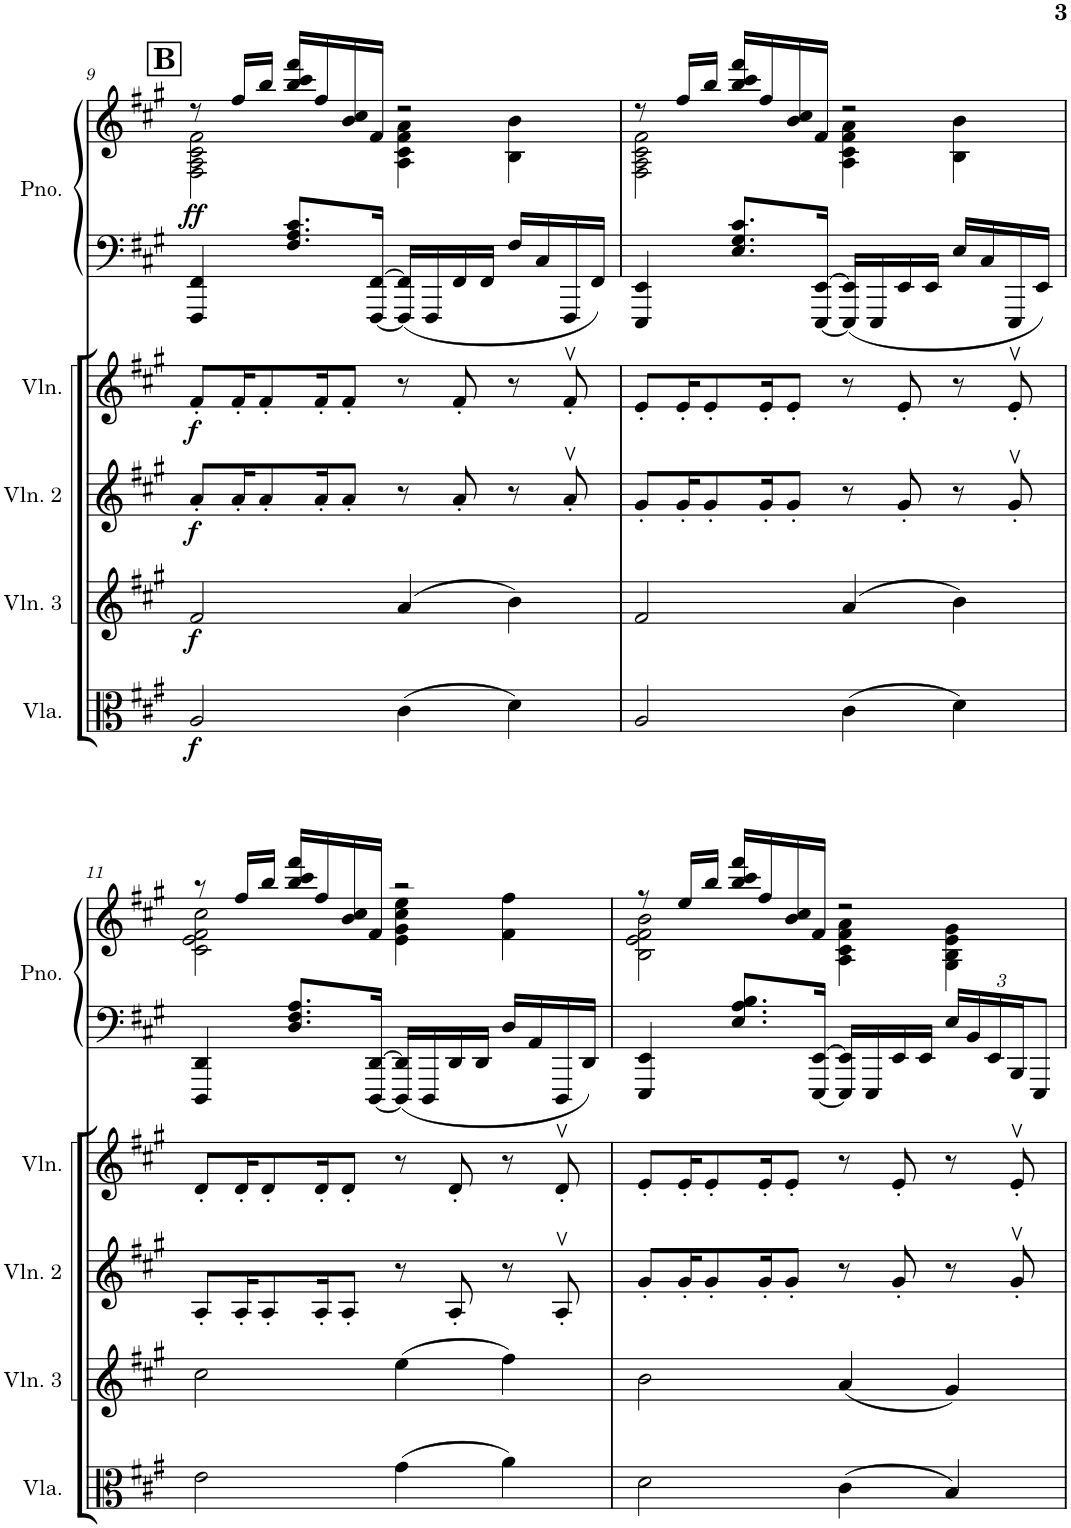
**kern	**dynam	**kern	**dynam	**kern	**dynam	**kern	**dynam	**kern	**kern	**dynam
*part5	*part5	*part4	*part4	*part3	*part3	*part2	*part2	*part1	*part1	*part1
*staff6	*staff6	*staff5	*staff5	*staff4	*staff4	*staff3	*staff3	*staff2	*staff1	*staff1/2
*I"Viola	*	*I"Violin 3	*	*I"Violin 2	*	*I"Violin	*	*I"Piano	*	*
*I'Vla.	*	*I'Vln. 3	*	*I'Vln. 2	*	*I'Vln.	*	*I'Pno.	*	*
!!LO:PB:g=z
*clefC3	*	*clefG2	*	*clefG2	*	*clefG2	*	*clefF4	*clefG2	*
*k[f#c#g#]	*	*k[f#c#g#]	*	*k[f#c#g#]	*	*k[f#c#g#]	*	*k[f#c#g#]	*k[f#c#g#]	*
*M4/4	*	*M4/4	*	*M4/4	*	*M4/4	*	*M4/4	*M4/4	*
!!LO:REH:place=s1:a:B:cj:fs=14:t=B
=9	=9	=9	=9	=9	=9	=9	=9	=9	=9	=9
*	*	*	*	*	*	*	*	*	*^	*
!	!LO:DY:b	!	!LO:DY:b	!	!LO:DY:b	!	!LO:DY:b	!	!	!	!LO:DY:b
2A/	f	2f#/	f	8a'/L	f	8f#'/L	f	4FFF#/ 4FF#/	8r	2F#\ 2A\ 2c#\ 2f#\	ff
.	.	.	.	16a'/K	.	16f#'/K	.	.	16ff#/LL	.	.
.	.	.	.	8a'/	.	8f#'/	.	.	16bb/JJ	.	.
.	.	.	.	.	.	.	.	8.F#/ 8.A/ 8.c#/L	16bb/ 16ccc#/ 16fff#/LL	.	.
.	.	.	.	16a'/K	.	16f#'/K	.	.	16ff#/	.	.
.	.	.	.	8a'/J	.	8f#'/J	.	.	16b/ 16cc#/	.	.
.	.	.	.	.	.	.	.	[16FFF#/ [16FF#/Jk	16f#/JJ	.	.
(4c#\	.	(4a/	.	8r	.	8r	.	16FFF#/] 16FF#/]LL	2r	4A\ 4c#\ 4f#\ 4a\	.
.	.	.	.	.	.	.	.	16FFF#/	.	.	.
.	.	.	.	8a'/	.	8f#'/	.	16FF#/	.	.	.
.	.	.	.	.	.	.	.	16FF#/JJ	.	.	.
4d\)	.	4b\)	.	8r	.	8r	.	16F#/LL	.	4B\ 4b\	.
.	.	.	.	.	.	.	.	16C#/	.	.	.
.	.	.	.	8av'/	.	8f#v'/	.	16FFF#/	.	.	.
.	.	.	.	.	.	.	.	16FF#/JJ	.	.	.
=10	=10	=10	=10	=10	=10	=10	=10	=10	=10	=10	=10
2A/	.	2f#/	.	8g#'/L	.	8e'/L	.	4EEE/ 4EE/	8r	2F#\ 2A\ 2c#\ 2f#\	.
.	.	.	.	16g#'/K	.	16e'/K	.	.	16ff#/LL	.	.
.	.	.	.	8g#'/	.	8e'/	.	.	16bb/JJ	.	.
.	.	.	.	.	.	.	.	8.E/ 8.G#/ 8.c#/L	16bb/ 16ccc#/ 16fff#/LL	.	.
.	.	.	.	16g#'/K	.	16e'/K	.	.	16ff#/	.	.
.	.	.	.	8g#'/J	.	8e'/J	.	.	16b/ 16cc#/	.	.
.	.	.	.	.	.	.	.	[16EEE/ [16EE/Jk	16f#/JJ	.	.
(4c#\	.	(4a/	.	8r	.	8r	.	16EEE/] 16EE/]LL	2r	4A\ 4c#\ 4f#\ 4a\	.
.	.	.	.	.	.	.	.	16EEE/	.	.	.
.	.	.	.	8g#'/	.	8e'/	.	16EE/	.	.	.
.	.	.	.	.	.	.	.	16EE/JJ	.	.	.
4d\)	.	4b\)	.	8r	.	8r	.	16E/LL	.	4B\ 4b\	.
.	.	.	.	.	.	.	.	16C#/	.	.	.
.	.	.	.	8g#v'/	.	8ev'/	.	16EEE/	.	.	.
.	.	.	.	.	.	.	.	16EE/JJ	.	.	.
!!LO:LB:g=z	!!
=11	=11	=11	=11	=11	=11	=11	=11	=11	=11	=11	=11
2e\	.	2cc#\	.	8A'/L	.	8d'/L	.	4DDD/ 4DD/	8r	2c#\ 2e\ 2f#\ 2cc#\	.
.	.	.	.	16A'/K	.	16d'/K	.	.	16ff#/LL	.	.
.	.	.	.	8A'/	.	8d'/	.	.	16bb/JJ	.	.
.	.	.	.	.	.	.	.	8.D/ 8.F#/ 8.A/L	16bb/ 16ccc#/ 16fff#/LL	.	.
.	.	.	.	16A'/K	.	16d'/K	.	.	16ff#/	.	.
.	.	.	.	8A'/J	.	8d'/J	.	.	16b/ 16cc#/	.	.
.	.	.	.	.	.	.	.	[16DDD/ [16DD/Jk	16f#/JJ	.	.
(4g#\	.	(4ee\	.	8r	.	8r	.	16DDD/] 16DD/]LL	2r	4e\ 4g#\ 4cc#\ 4ee\	.
.	.	.	.	.	.	.	.	16DDD/	.	.	.
.	.	.	.	8A'/	.	8d'/	.	16DD/	.	.	.
.	.	.	.	.	.	.	.	16DD/JJ	.	.	.
4a\)	.	4ff#\)	.	8r	.	8r	.	16D/LL	.	4f#\ 4ff#\	.
.	.	.	.	.	.	.	.	16AA/	.	.	.
.	.	.	.	8Av'/	.	8dv'/	.	16DDD/	.	.	.
.	.	.	.	.	.	.	.	16DD/JJ	.	.	.
=12	=12	=12	=12	=12	=12	=12	=12	=12	=12	=12	=12
2d\	.	2b\	.	8g#'/L	.	8e'/L	.	4EEE/ 4EE/	8r	2B\ 2e\ 2f#\ 2b\	.
.	.	.	.	16g#'/K	.	16e'/K	.	.	16ee/LL	.	.
.	.	.	.	8g#'/	.	8e'/	.	.	16bb/JJ	.	.
.	.	.	.	.	.	.	.	8.E/ 8.A/ 8.B/L	16bb/ 16ccc#/ 16fff#/LL	.	.
.	.	.	.	16g#'/K	.	16e'/K	.	.	16ff#/	.	.
.	.	.	.	8g#'/J	.	8e'/J	.	.	16b/ 16cc#/	.	.
.	.	.	.	.	.	.	.	[16EEE/ [16EE/Jk	16f#/JJ	.	.
(4c#\	.	(4a/	.	8r	.	8r	.	16EEE/] 16EE/]LL	2r	4A\ 4c#\ 4f#\ 4a\	.
.	.	.	.	.	.	.	.	16EEE/	.	.	.
.	.	.	.	8g#'/	.	8e'/	.	16EE/	.	.	.
.	.	.	.	.	.	.	.	16EE/JJ	.	.	.
*	*	*	*	*	*	*	*	*Xbrackettup	*	*	*
4B/)	.	4g#/)	.	8r	.	8r	.	24E/LL	.	4G#\ 4B\ 4e\ 4g#\	.
.	.	.	.	.	.	.	.	24BB/	.	.	.
.	.	.	.	.	.	.	.	24EE/	.	.	.
.	.	.	.	8g#v'/	.	8ev'/	.	24BBB/J	.	.	.
.	.	.	.	.	.	.	.	12EEE/J	.	.	.
*	*	*	*	*	*	*	*	*	*v	*v	*
=	=	=	=	=	=	=	=	=	=	=
*-	*-	*-	*-	*-	*-	*-	*-	*-	*-	*-
